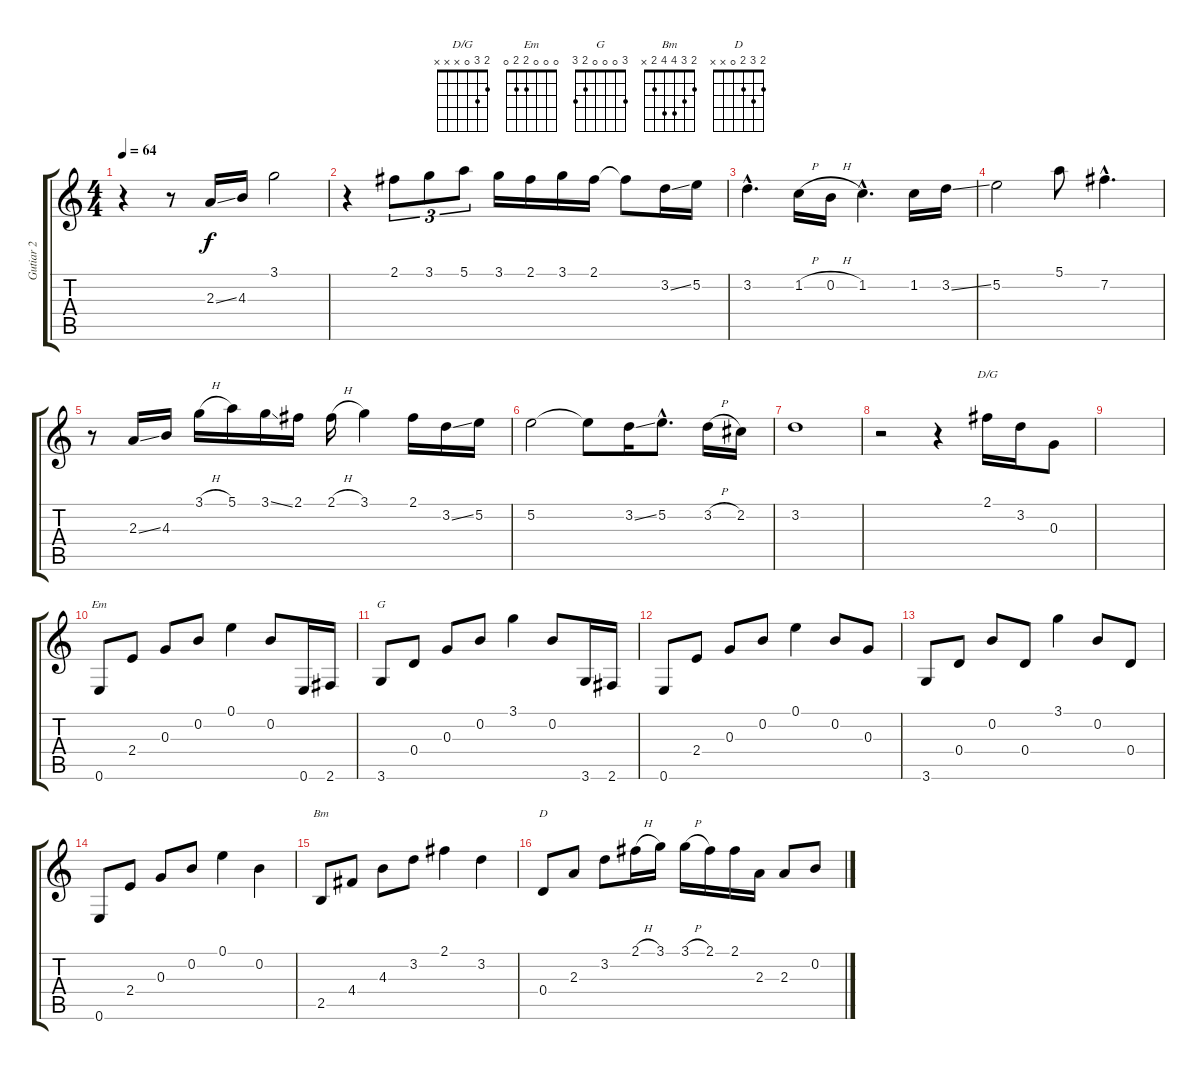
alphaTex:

\track ("Gutiar 2" "Gutiar 2") {instrument acousticguitarsteel}
\staff {score tabs}
\tuning (E4 B3 G3 D3 A2 E2) {hide}
\chord ("D/G" 2 3 0 x x x)
\chord ("Em" 0 0 0 2 2 0)
\chord ("G" 3 0 0 0 2 3)
\chord ("Bm" 2 3 4 4 2 x)
\chord ("D" 2 3 2 0 x x)
\ts (4 4)
\tempo 64
\clef g2
\ks c
r.4{dy f instrument acousticguitarsteel} r.8 2.3{ss}.16 4.3.16 3.1.2 |
r.4 2.1.8{tu (3 2)} 3.1.8{tu (3 2)} 5.1.8{tu (3 2)} 3.1.16 2.1.16 3.1.16 2.1.16 2.1{t}.8 3.2{ss}.16 5.2.16 |
3.2{hac}.4{d} 1.2{h}.16 0.2{h}.16 1.2{hac}.4{d} 1.2.16 3.2{ss}.16 |
5.2.2 5.1.8 7.2{hac}.4{d} |
r.8 2.3{ss}.16 4.3.16 3.1{h}.16 5.1.16 3.1{ss}.16 2.1.16 2.1{h}.16 3.1.4 2.1.16 3.2{ss}.16 5.2.16 |
5.2.2 5.2{t}.8 3.2{ss}.16 5.2{hac}.8{d} 3.2{h}.16 2.2.16 |
3.2.1 |
r.2 r.4 2.1.16{ch "D/G"} 3.2.16 0.3.8 |
|
0.6.8{ch "Em"} 2.4.8 0.3.8 0.2.8 0.1.4 0.2.8 0.6.16 2.6.16 |
3.6.8{ch "G"} 0.4.8 0.3.8 0.2.8 3.1.4 0.2.8 3.6.16 2.6.16 |
0.6.8 2.4.8 0.3.8 0.2.8 0.1.4 0.2.8 0.3.8 |
3.6.8 0.4.8 0.2.8 0.4.8 3.1.4 0.2.8 0.4.8 |
0.6.8 2.4.8 0.3.8 0.2.8 0.1.4 0.2.4 |
2.5.8{ch "Bm"} 4.4.8 4.3.8 3.2.8 2.1.4 3.2.4 |
0.4.8{ch "D"} 2.3.8 3.2.8 2.1{h}.16 3.1.16 3.1{h}.16 2.1.16 2.1.16 2.3.16 2.3.8 0.2.8
